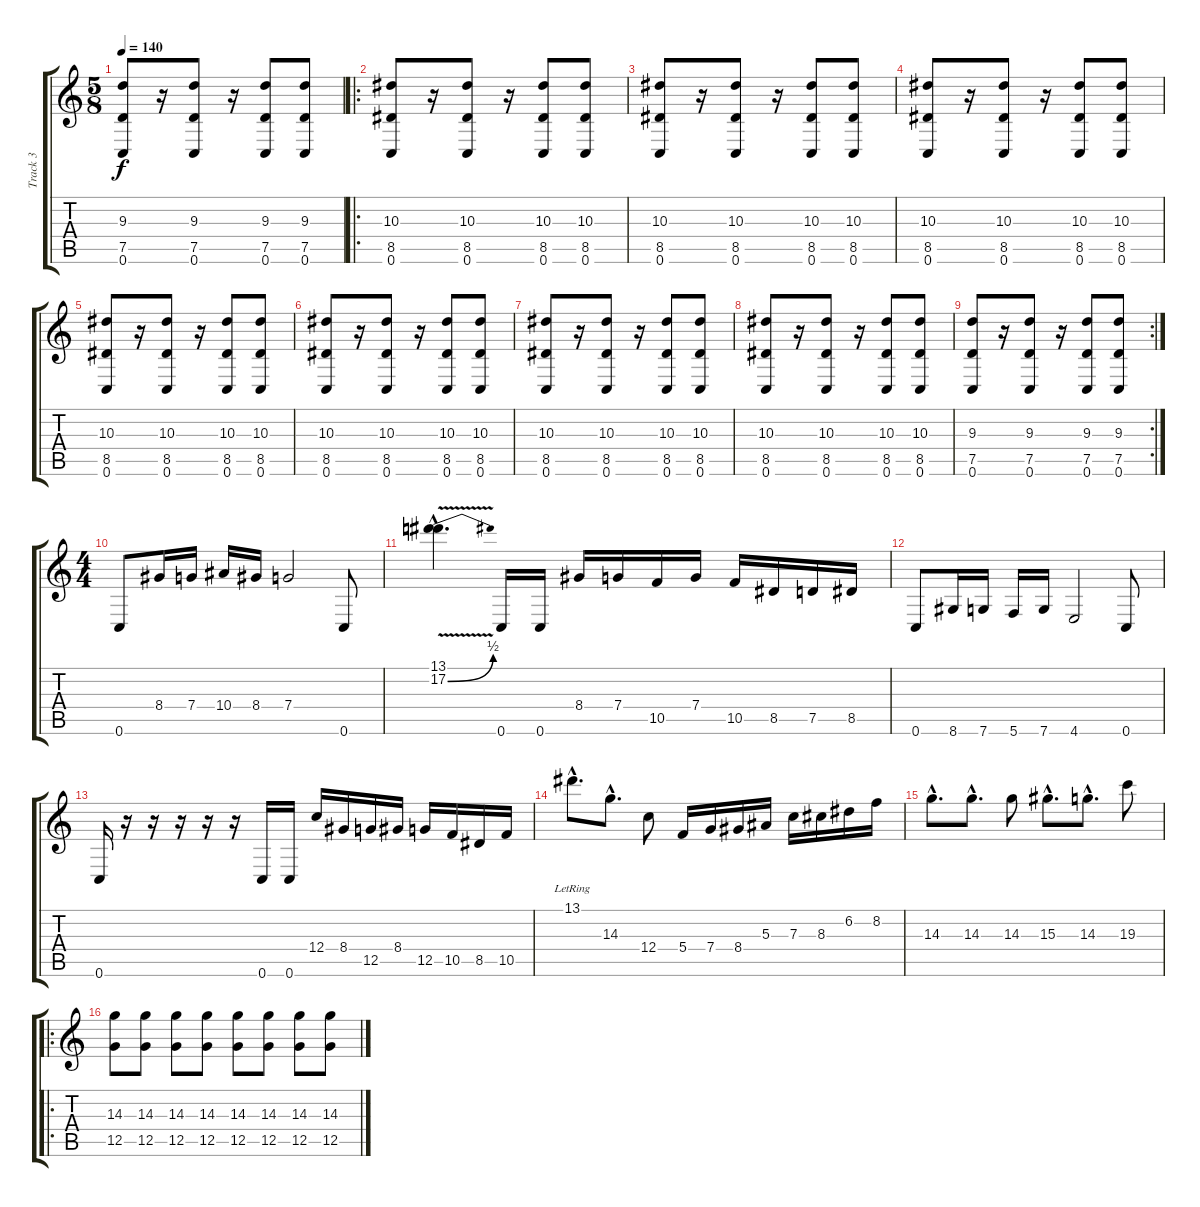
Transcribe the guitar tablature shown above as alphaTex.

\track ("Track 3" "Track 3") {instrument distortionguitar}
\staff {score tabs}
\tuning (D4 A3 F3 C3 G2 C2) {hide}
\ts (5 8)
\tempo 140
\clef g2
\ks c
(9.3 7.5 0.6).8{dy f} r.16 (9.3 7.5 0.6).8 r.16 (9.3 7.5 0.6).8 (9.3 7.5 0.6).8 |
\ro
(10.3 8.5 0.6).8 r.16 (10.3 8.5 0.6).8 r.16 (10.3 8.5 0.6).8 (10.3 8.5 0.6).8 |
(10.3 8.5 0.6).8 r.16 (10.3 8.5 0.6).8 r.16 (10.3 8.5 0.6).8 (10.3 8.5 0.6).8 |
(10.3 8.5 0.6).8 r.16 (10.3 8.5 0.6).8 r.16 (10.3 8.5 0.6).8 (10.3 8.5 0.6).8 |
(10.3 8.5 0.6).8 r.16 (10.3 8.5 0.6).8 r.16 (10.3 8.5 0.6).8 (10.3 8.5 0.6).8 |
(10.3 8.5 0.6).8 r.16 (10.3 8.5 0.6).8 r.16 (10.3 8.5 0.6).8 (10.3 8.5 0.6).8 |
(10.3 8.5 0.6).8 r.16 (10.3 8.5 0.6).8 r.16 (10.3 8.5 0.6).8 (10.3 8.5 0.6).8 |
(10.3 8.5 0.6).8 r.16 (10.3 8.5 0.6).8 r.16 (10.3 8.5 0.6).8 (10.3 8.5 0.6).8 |
\rc 2
(9.3 7.5 0.6).8 r.16 (9.3 7.5 0.6).8 r.16 (9.3 7.5 0.6).8 (9.3 7.5 0.6).8 |
\ts (4 4)
0.6.8 8.4.16 7.4.16 10.4.16 8.4.16 7.4.2 0.6.8 |
(13.1{v hac} 17.2{be (bend 0 0 60 2) hac}).4{d} 0.6.16 0.6.16 8.4.16 7.4.16 10.5.16 7.4.16 10.5.16 8.5.16 7.5.16 8.5.16 |
0.6.8 8.6.16 7.6.16 5.6.16 7.6.16 4.6.2 0.6.8 |
0.6.16 r.16 r.16 r.16 r.16 r.16 0.6.16 0.6.16 12.4.16 8.4.16 12.5.16 8.4.16 12.5.16 10.5.16 8.5.16 10.5.16 |
13.1{hac lr}.8{d} 14.3{hac}.8{d} 12.4.8 5.4.16 7.4.16 8.4.16 5.3.16 7.3.16 8.3.16 6.2.16 8.2.16 |
14.3{hac}.8{d} 14.3{hac}.8{d} 14.3.8 15.3{hac}.8{d} 14.3{hac}.8{d} 19.3.8 |
\ro
(14.3 12.5).8 (14.3 12.5).8 (14.3 12.5).8 (14.3 12.5).8 (14.3 12.5).8 (14.3 12.5).8 (14.3 12.5).8 (14.3{sl} 12.5{sl}).8
